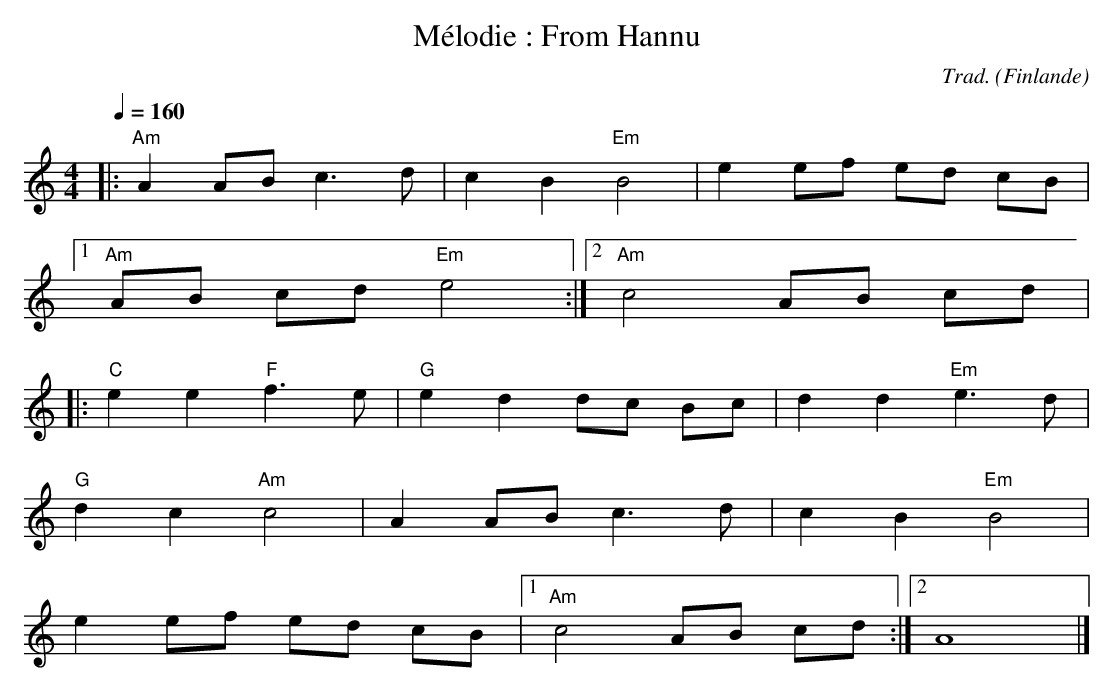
X:1
T:Mélodie : From Hannu
C:Trad.
O:Finlande
M:4/4
L:1/16
Q:1/4=160
K:C
|: "Am"A4 A2B2 c6d2 | c4 B4 "Em"B8 | e4 e2f2 e2d2 c2B2 |1
"Am"A2B2 c2d2 "Em"e8 :|2 "Am"c8 A2B2 c2d2 |
|: "C"e4 e4 "F"f6e2 | "G"e4 d4 d2c2 B2c2 | d4 d4 "Em"e6d2 |
"G"d4 c4 "Am"c8 | A4 A2B2 c6d2 | c4 B4 "Em"B8 |
e4 e2f2 e2d2 c2B2 |1 "Am"c8 A2B2 c2d2 :|2 A16 |]
